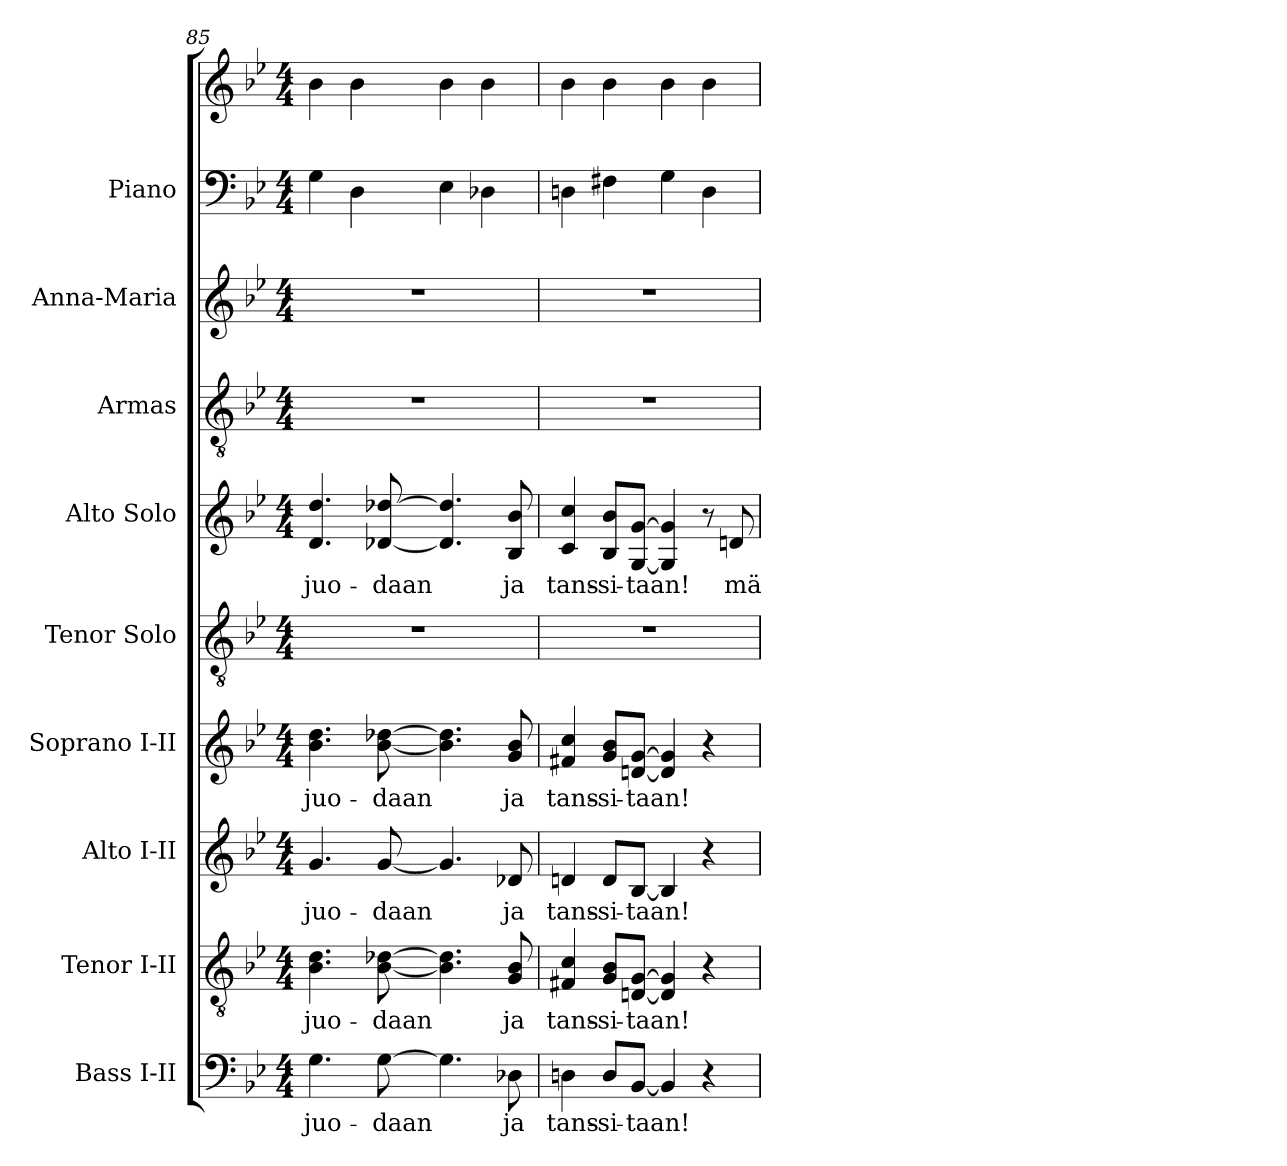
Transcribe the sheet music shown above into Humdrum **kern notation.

**kern	**text	**kern	**text	**kern	**text	**kern	**text	**kern	**kern	**text	**kern	**kern	**kern	**kern
*part9	*part9	*part8	*part8	*part7	*part7	*part6	*part6	*part5	*part4	*part4	*part3	*part2	*part1	*part1
*staff10	*staff10	*staff9	*staff9	*staff8	*staff8	*staff7	*staff7	*staff6	*staff5	*staff5	*staff4	*staff3	*staff2	*staff1
*I"Bass I-II	*	*I"Tenor I-II	*	*I"Alto I-II	*	*I"Soprano I-II	*	*I"Tenor Solo	*I"Alto Solo	*	*I"Armas	*I"Anna-Maria	*I"Piano	*
*I'B.	*	*I'T.	*	*I'A.	*	*I'S.	*	*I'T. Solo	*I'A. Solo	*	*I'Armas	*I'A-M	*I'Pno.	*
*clefF4	*	*clefGv2	*	*clefG2	*	*clefG2	*	*clefGv2	*clefG2	*	*clefGv2	*clefG2	*clefF4	*clefG2
*	*	*ITrd7c12	*	*	*	*	*	*ITrd7c12	*	*	*ITrd7c12	*	*	*
*k[b-e-]	*	*k[b-e-]	*	*k[b-e-]	*	*k[b-e-]	*	*k[b-e-]	*k[b-e-]	*	*k[b-e-]	*k[b-e-]	*k[b-e-]	*k[b-e-]
*B-:	*	*B-:	*	*B-:	*	*B-:	*	*B-:	*B-:	*	*B-:	*B-:	*B-:	*B-:
*M4/4	*	*M4/4	*	*M4/4	*	*M4/4	*	*M4/4	*M4/4	*	*M4/4	*M4/4	*M4/4	*M4/4
=85	=85	=85	=85	=85	=85	=85	=85	=85	=85	=85	=85	=85	=85	=85
!	!LO:LY:b:color=#000000	!	!	!	!	!	!	!	!	!	!	!	!	!
!	!	!	!LO:LY:b:color=#000000	!	!	!	!	!	!	!	!	!	!	!
!	!	!	!	!	!LO:LY:b:color=#000000	!	!	!	!	!	!	!	!	!
!	!	!	!	!	!	!	!LO:LY:b:color=#000000	!	!	!	!	!	!	!
!	!	!	!	!	!	!	!	!	!	!LO:LY:b:color=#000000	!	!	!	!
4.Gi\	juo-	4.BB-i\ 4.Di	juo-	4.gi/	juo-	4.b-i\ 4.ddi	juo-	1r	4.di/ 4.ddi	juo-	1r	1r	4Gi\	4b-i
.	.	.	.	.	.	.	.	.	.	.	.	.	4Di\	4b-i
!	!LO:LY:b:color=#000000	!	!	!	!	!	!	!	!	!	!	!	!	!
!	!	!	!LO:LY:b:color=#000000	!	!	!	!	!	!	!	!	!	!	!
!	!	!	!	!	!LO:LY:b:color=#000000	!	!	!	!	!	!	!	!	!
!	!	!	!	!	!	!	!LO:LY:b:color=#000000	!	!	!	!	!	!	!
!	!	!	!	!	!	!	!	!	!	!LO:LY:b:color=#000000	!	!	!	!
[>8Gi\	-daan	[<8BB-i\ [>8D-Xi	-daan	[<8gi/	-daan	[<8b-i\ [>8dd-Xi	-daan	.	[<8d-Xi/ [>8dd-Xi	-daan	.	.	.	.
4.Gi\]	.	4.BB-i\] 4.D-i]	.	4.gi/]	.	4.b-i\] 4.dd-i]	.	.	4.d-i/] 4.dd-i]	.	.	.	4E-i\	4b-i
.	.	.	.	.	.	.	.	.	.	.	.	.	4D-Xi\	4b-i
!	!LO:LY:b:color=#000000	!	!	!	!	!	!	!	!	!	!	!	!	!
!	!	!	!LO:LY:b:color=#000000	!	!	!	!	!	!	!	!	!	!	!
!	!	!	!	!	!LO:LY:b:color=#000000	!	!	!	!	!	!	!	!	!
!	!	!	!	!	!	!	!LO:LY:b:color=#000000	!	!	!	!	!	!	!
!	!	!	!	!	!	!	!	!	!	!LO:LY:b:color=#000000	!	!	!	!
8D-Xi\	ja	8GGi/ 8BB-i	ja	8d-Xi/	ja	8gi/ 8b-i	ja	.	8B-i/ 8b-i	ja	.	.	.	.
=86	=86	=86	=86	=86	=86	=86	=86	=86	=86	=86	=86	=86	=86	=86
!	!LO:LY:b:color=#000000	!	!	!	!	!	!	!	!	!	!	!	!	!
!	!	!	!LO:LY:b:color=#000000	!	!	!	!	!	!	!	!	!	!	!
!	!	!	!	!	!LO:LY:b:color=#000000	!	!	!	!	!	!	!	!	!
!	!	!	!	!	!	!	!LO:LY:b:color=#000000	!	!	!	!	!	!	!
!	!	!	!	!	!	!	!	!	!	!LO:LY:b:color=#000000	!	!	!	!
4Dni\	tans-	4FF#Xi/ 4Ci	tans-	4dni/	tans-	4f#Xi/ 4cci	tans-	1r	4ci/ 4cci	tans-	1r	1r	4Dni\	4b-i
!	!LO:LY:b:color=#000000	!	!	!	!	!	!	!	!	!	!	!	!	!
!	!	!	!LO:LY:b:color=#000000	!	!	!	!	!	!	!	!	!	!	!
!	!	!	!	!	!LO:LY:b:color=#000000	!	!	!	!	!	!	!	!	!
!	!	!	!	!	!	!	!LO:LY:b:color=#000000	!	!	!	!	!	!	!
!	!	!	!	!	!	!	!	!	!	!LO:LY:b:color=#000000	!	!	!	!
8Di/L	-si-	8GGi/ 8BB-iL	-si-	8di/L	-si-	8gi/ 8b-iL	-si-	.	8B-i/ 8b-iL	-si-	.	.	4F#Xi\	4b-i
!	!LO:LY:b:color=#000000	!	!	!	!	!	!	!	!	!	!	!	!	!
!	!	!	!LO:LY:b:color=#000000	!	!	!	!	!	!	!	!	!	!	!
!	!	!	!	!	!LO:LY:b:color=#000000	!	!	!	!	!	!	!	!	!
!	!	!	!	!	!	!	!LO:LY:b:color=#000000	!	!	!	!	!	!	!
!	!	!	!	!	!	!	!	!	!	!LO:LY:b:color=#000000	!	!	!	!
[<8BB-i/J	-taan!	[<8DDni/ [>8GGiJ	-taan!	[<8B-i/J	-taan!	[<8dni/ [>8giJ	-taan!	.	[<8Gi/ [>8giJ	-taan!	.	.	.	.
4BB-i/]	.	4DDi/] 4GGi]	.	4B-i/]	.	4di/] 4gi]	.	.	4Gi/] 4gi]	.	.	.	4Gi\	4b-i
4r	.	4r	.	4r	.	4r	.	.	8r	.	.	.	4Di\	4b-i
!	!	!	!	!	!	!	!	!	!	!LO:LY:b:color=#000000	!	!	!	!
.	.	.	.	.	.	.	.	.	8dni/	mä	.	.	.	.
=	=	=	=	=	=	=	=	=	=	=	=	=	=	=
*-	*-	*-	*-	*-	*-	*-	*-	*-	*-	*-	*-	*-	*-	*-
